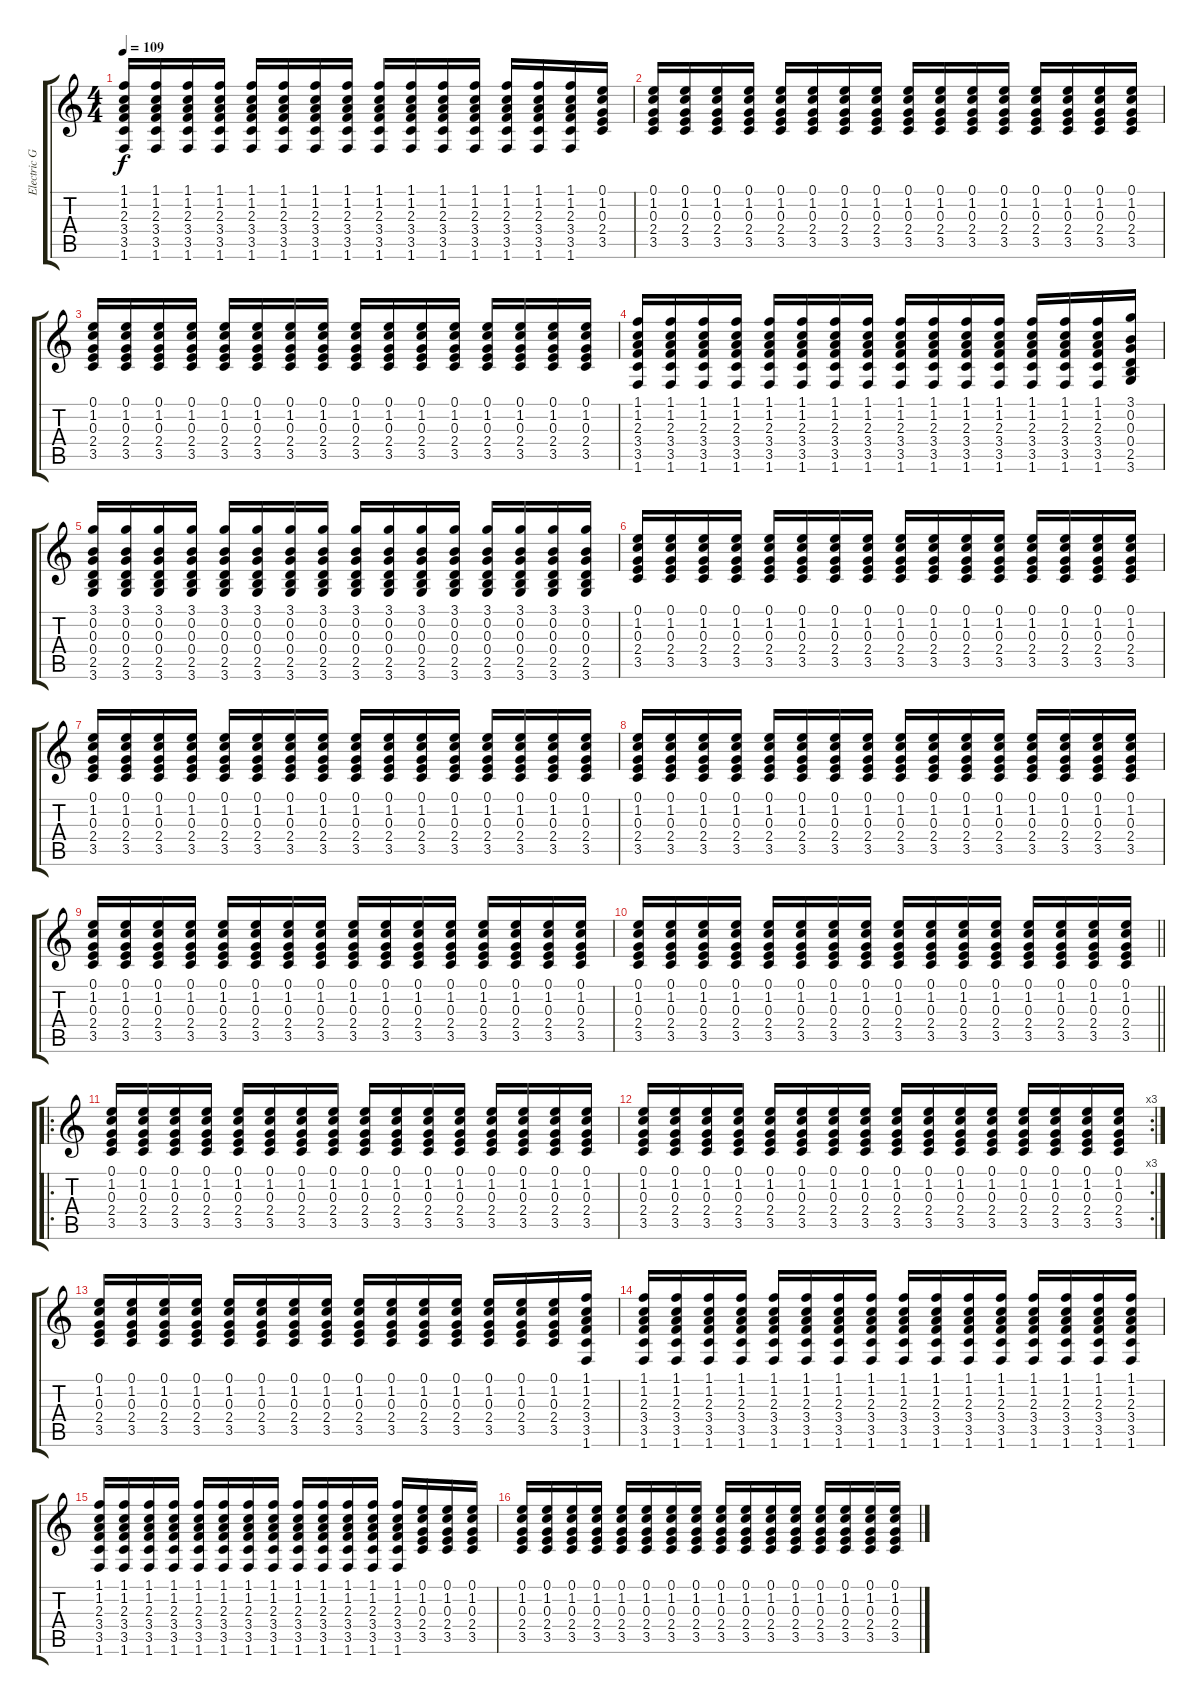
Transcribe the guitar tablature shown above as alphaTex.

\track ("Electric Gtr (Clean Tone)" "Electric G") {instrument electricguitarclean}
\staff {score tabs}
\tuning (E4 B3 G3 D3 A2 E2) {hide}
\ts (4 4)
\tempo 109
\clef g2
\ks c
(1.1 1.2 2.3 3.4 3.5 1.6).16{dy f} (1.1 1.2 2.3 3.4 3.5 1.6).16 (1.1 1.2 2.3 3.4 3.5 1.6).16 (1.1 1.2 2.3 3.4 3.5 1.6).16 (1.1 1.2 2.3 3.4 3.5 1.6).16 (1.1 1.2 2.3 3.4 3.5 1.6).16 (1.1 1.2 2.3 3.4 3.5 1.6).16 (1.1 1.2 2.3 3.4 3.5 1.6).16 (1.1 1.2 2.3 3.4 3.5 1.6).16 (1.1 1.2 2.3 3.4 3.5 1.6).16 (1.1 1.2 2.3 3.4 3.5 1.6).16 (1.1 1.2 2.3 3.4 3.5 1.6).16 (1.1 1.2 2.3 3.4 3.5 1.6).16 (1.1 1.2 2.3 3.4 3.5 1.6).16 (1.1 1.2 2.3 3.4 3.5 1.6).16 (0.1 1.2 0.3 2.4 3.5).16 |
(0.1 1.2 0.3 2.4 3.5).16 (0.1 1.2 0.3 2.4 3.5).16 (0.1 1.2 0.3 2.4 3.5).16 (0.1 1.2 0.3 2.4 3.5).16 (0.1 1.2 0.3 2.4 3.5).16 (0.1 1.2 0.3 2.4 3.5).16 (0.1 1.2 0.3 2.4 3.5).16 (0.1 1.2 0.3 2.4 3.5).16 (0.1 1.2 0.3 2.4 3.5).16 (0.1 1.2 0.3 2.4 3.5).16 (0.1 1.2 0.3 2.4 3.5).16 (0.1 1.2 0.3 2.4 3.5).16 (0.1 1.2 0.3 2.4 3.5).16 (0.1 1.2 0.3 2.4 3.5).16 (0.1 1.2 0.3 2.4 3.5).16 (0.1 1.2 0.3 2.4 3.5).16 |
(0.1 1.2 0.3 2.4 3.5).16 (0.1 1.2 0.3 2.4 3.5).16 (0.1 1.2 0.3 2.4 3.5).16 (0.1 1.2 0.3 2.4 3.5).16 (0.1 1.2 0.3 2.4 3.5).16 (0.1 1.2 0.3 2.4 3.5).16 (0.1 1.2 0.3 2.4 3.5).16 (0.1 1.2 0.3 2.4 3.5).16 (0.1 1.2 0.3 2.4 3.5).16 (0.1 1.2 0.3 2.4 3.5).16 (0.1 1.2 0.3 2.4 3.5).16 (0.1 1.2 0.3 2.4 3.5).16 (0.1 1.2 0.3 2.4 3.5).16 (0.1 1.2 0.3 2.4 3.5).16 (0.1 1.2 0.3 2.4 3.5).16 (0.1 1.2 0.3 2.4 3.5).16 |
(1.1 1.2 2.3 3.4 3.5 1.6).16 (1.1 1.2 2.3 3.4 3.5 1.6).16 (1.1 1.2 2.3 3.4 3.5 1.6).16 (1.1 1.2 2.3 3.4 3.5 1.6).16 (1.1 1.2 2.3 3.4 3.5 1.6).16 (1.1 1.2 2.3 3.4 3.5 1.6).16 (1.1 1.2 2.3 3.4 3.5 1.6).16 (1.1 1.2 2.3 3.4 3.5 1.6).16 (1.1 1.2 2.3 3.4 3.5 1.6).16 (1.1 1.2 2.3 3.4 3.5 1.6).16 (1.1 1.2 2.3 3.4 3.5 1.6).16 (1.1 1.2 2.3 3.4 3.5 1.6).16 (1.1 1.2 2.3 3.4 3.5 1.6).16 (1.1 1.2 2.3 3.4 3.5 1.6).16 (1.1 1.2 2.3 3.4 3.5 1.6).16 (3.1 0.2 0.3 0.4 2.5 3.6).16 |
(3.1 0.2 0.3 0.4 2.5 3.6).16 (3.1 0.2 0.3 0.4 2.5 3.6).16 (3.1 0.2 0.3 0.4 2.5 3.6).16 (3.1 0.2 0.3 0.4 2.5 3.6).16 (3.1 0.2 0.3 0.4 2.5 3.6).16 (3.1 0.2 0.3 0.4 2.5 3.6).16 (3.1 0.2 0.3 0.4 2.5 3.6).16 (3.1 0.2 0.3 0.4 2.5 3.6).16 (3.1 0.2 0.3 0.4 2.5 3.6).16 (3.1 0.2 0.3 0.4 2.5 3.6).16 (3.1 0.2 0.3 0.4 2.5 3.6).16 (3.1 0.2 0.3 0.4 2.5 3.6).16 (3.1 0.2 0.3 0.4 2.5 3.6).16 (3.1 0.2 0.3 0.4 2.5 3.6).16 (3.1 0.2 0.3 0.4 2.5 3.6).16 (3.1 0.2 0.3 0.4 2.5 3.6).16 |
(0.1 1.2 0.3 2.4 3.5).16 (0.1 1.2 0.3 2.4 3.5).16 (0.1 1.2 0.3 2.4 3.5).16 (0.1 1.2 0.3 2.4 3.5).16 (0.1 1.2 0.3 2.4 3.5).16 (0.1 1.2 0.3 2.4 3.5).16 (0.1 1.2 0.3 2.4 3.5).16 (0.1 1.2 0.3 2.4 3.5).16 (0.1 1.2 0.3 2.4 3.5).16 (0.1 1.2 0.3 2.4 3.5).16 (0.1 1.2 0.3 2.4 3.5).16 (0.1 1.2 0.3 2.4 3.5).16 (0.1 1.2 0.3 2.4 3.5).16 (0.1 1.2 0.3 2.4 3.5).16 (0.1 1.2 0.3 2.4 3.5).16 (0.1 1.2 0.3 2.4 3.5).16 |
(0.1 1.2 0.3 2.4 3.5).16 (0.1 1.2 0.3 2.4 3.5).16 (0.1 1.2 0.3 2.4 3.5).16 (0.1 1.2 0.3 2.4 3.5).16 (0.1 1.2 0.3 2.4 3.5).16 (0.1 1.2 0.3 2.4 3.5).16 (0.1 1.2 0.3 2.4 3.5).16 (0.1 1.2 0.3 2.4 3.5).16 (0.1 1.2 0.3 2.4 3.5).16 (0.1 1.2 0.3 2.4 3.5).16 (0.1 1.2 0.3 2.4 3.5).16 (0.1 1.2 0.3 2.4 3.5).16 (0.1 1.2 0.3 2.4 3.5).16 (0.1 1.2 0.3 2.4 3.5).16 (0.1 1.2 0.3 2.4 3.5).16 (0.1 1.2 0.3 2.4 3.5).16 |
(0.1 1.2 0.3 2.4 3.5).16 (0.1 1.2 0.3 2.4 3.5).16 (0.1 1.2 0.3 2.4 3.5).16 (0.1 1.2 0.3 2.4 3.5).16 (0.1 1.2 0.3 2.4 3.5).16 (0.1 1.2 0.3 2.4 3.5).16 (0.1 1.2 0.3 2.4 3.5).16 (0.1 1.2 0.3 2.4 3.5).16 (0.1 1.2 0.3 2.4 3.5).16 (0.1 1.2 0.3 2.4 3.5).16 (0.1 1.2 0.3 2.4 3.5).16 (0.1 1.2 0.3 2.4 3.5).16 (0.1 1.2 0.3 2.4 3.5).16 (0.1 1.2 0.3 2.4 3.5).16 (0.1 1.2 0.3 2.4 3.5).16 (0.1 1.2 0.3 2.4 3.5).16 |
(0.1 1.2 0.3 2.4 3.5).16 (0.1 1.2 0.3 2.4 3.5).16 (0.1 1.2 0.3 2.4 3.5).16 (0.1 1.2 0.3 2.4 3.5).16 (0.1 1.2 0.3 2.4 3.5).16 (0.1 1.2 0.3 2.4 3.5).16 (0.1 1.2 0.3 2.4 3.5).16 (0.1 1.2 0.3 2.4 3.5).16 (0.1 1.2 0.3 2.4 3.5).16 (0.1 1.2 0.3 2.4 3.5).16 (0.1 1.2 0.3 2.4 3.5).16 (0.1 1.2 0.3 2.4 3.5).16 (0.1 1.2 0.3 2.4 3.5).16 (0.1 1.2 0.3 2.4 3.5).16 (0.1 1.2 0.3 2.4 3.5).16 (0.1 1.2 0.3 2.4 3.5).16 |
\barLineRight lightlight
(0.1 1.2 0.3 2.4 3.5).16 (0.1 1.2 0.3 2.4 3.5).16 (0.1 1.2 0.3 2.4 3.5).16 (0.1 1.2 0.3 2.4 3.5).16 (0.1 1.2 0.3 2.4 3.5).16 (0.1 1.2 0.3 2.4 3.5).16 (0.1 1.2 0.3 2.4 3.5).16 (0.1 1.2 0.3 2.4 3.5).16 (0.1 1.2 0.3 2.4 3.5).16 (0.1 1.2 0.3 2.4 3.5).16 (0.1 1.2 0.3 2.4 3.5).16 (0.1 1.2 0.3 2.4 3.5).16 (0.1 1.2 0.3 2.4 3.5).16 (0.1 1.2 0.3 2.4 3.5).16 (0.1 1.2 0.3 2.4 3.5).16 (0.1 1.2 0.3 2.4 3.5).16 |
\ro
(0.1 1.2 0.3 2.4 3.5).16 (0.1 1.2 0.3 2.4 3.5).16 (0.1 1.2 0.3 2.4 3.5).16 (0.1 1.2 0.3 2.4 3.5).16 (0.1 1.2 0.3 2.4 3.5).16 (0.1 1.2 0.3 2.4 3.5).16 (0.1 1.2 0.3 2.4 3.5).16 (0.1 1.2 0.3 2.4 3.5).16 (0.1 1.2 0.3 2.4 3.5).16 (0.1 1.2 0.3 2.4 3.5).16 (0.1 1.2 0.3 2.4 3.5).16 (0.1 1.2 0.3 2.4 3.5).16 (0.1 1.2 0.3 2.4 3.5).16 (0.1 1.2 0.3 2.4 3.5).16 (0.1 1.2 0.3 2.4 3.5).16 (0.1 1.2 0.3 2.4 3.5).16 |
\rc 3
(0.1 1.2 0.3 2.4 3.5).16 (0.1 1.2 0.3 2.4 3.5).16 (0.1 1.2 0.3 2.4 3.5).16 (0.1 1.2 0.3 2.4 3.5).16 (0.1 1.2 0.3 2.4 3.5).16 (0.1 1.2 0.3 2.4 3.5).16 (0.1 1.2 0.3 2.4 3.5).16 (0.1 1.2 0.3 2.4 3.5).16 (0.1 1.2 0.3 2.4 3.5).16 (0.1 1.2 0.3 2.4 3.5).16 (0.1 1.2 0.3 2.4 3.5).16 (0.1 1.2 0.3 2.4 3.5).16 (0.1 1.2 0.3 2.4 3.5).16 (0.1 1.2 0.3 2.4 3.5).16 (0.1 1.2 0.3 2.4 3.5).16 (0.1 1.2 0.3 2.4 3.5).16 |
(0.1 1.2 0.3 2.4 3.5).16 (0.1 1.2 0.3 2.4 3.5).16 (0.1 1.2 0.3 2.4 3.5).16 (0.1 1.2 0.3 2.4 3.5).16 (0.1 1.2 0.3 2.4 3.5).16 (0.1 1.2 0.3 2.4 3.5).16 (0.1 1.2 0.3 2.4 3.5).16 (0.1 1.2 0.3 2.4 3.5).16 (0.1 1.2 0.3 2.4 3.5).16 (0.1 1.2 0.3 2.4 3.5).16 (0.1 1.2 0.3 2.4 3.5).16 (0.1 1.2 0.3 2.4 3.5).16 (0.1 1.2 0.3 2.4 3.5).16 (0.1 1.2 0.3 2.4 3.5).16 (0.1 1.2 0.3 2.4 3.5).16 (1.1 1.2 2.3 3.4 3.5 1.6).16 |
(1.1 1.2 2.3 3.4 3.5 1.6).16 (1.1 1.2 2.3 3.4 3.5 1.6).16 (1.1 1.2 2.3 3.4 3.5 1.6).16 (1.1 1.2 2.3 3.4 3.5 1.6).16 (1.1 1.2 2.3 3.4 3.5 1.6).16 (1.1 1.2 2.3 3.4 3.5 1.6).16 (1.1 1.2 2.3 3.4 3.5 1.6).16 (1.1 1.2 2.3 3.4 3.5 1.6).16 (1.1 1.2 2.3 3.4 3.5 1.6).16 (1.1 1.2 2.3 3.4 3.5 1.6).16 (1.1 1.2 2.3 3.4 3.5 1.6).16 (1.1 1.2 2.3 3.4 3.5 1.6).16 (1.1 1.2 2.3 3.4 3.5 1.6).16 (1.1 1.2 2.3 3.4 3.5 1.6).16 (1.1 1.2 2.3 3.4 3.5 1.6).16 (1.1 1.2 2.3 3.4 3.5 1.6).16 |
(1.1 1.2 2.3 3.4 3.5 1.6).16 (1.1 1.2 2.3 3.4 3.5 1.6).16 (1.1 1.2 2.3 3.4 3.5 1.6).16 (1.1 1.2 2.3 3.4 3.5 1.6).16 (1.1 1.2 2.3 3.4 3.5 1.6).16 (1.1 1.2 2.3 3.4 3.5 1.6).16 (1.1 1.2 2.3 3.4 3.5 1.6).16 (1.1 1.2 2.3 3.4 3.5 1.6).16 (1.1 1.2 2.3 3.4 3.5 1.6).16 (1.1 1.2 2.3 3.4 3.5 1.6).16 (1.1 1.2 2.3 3.4 3.5 1.6).16 (1.1 1.2 2.3 3.4 3.5 1.6).16 (1.1 1.2 2.3 3.4 3.5 1.6).16 (0.1 1.2 0.3 2.4 3.5).16 (0.1 1.2 0.3 2.4 3.5).16 (0.1 1.2 0.3 2.4 3.5).16 |
(0.1 1.2 0.3 2.4 3.5).16 (0.1 1.2 0.3 2.4 3.5).16 (0.1 1.2 0.3 2.4 3.5).16 (0.1 1.2 0.3 2.4 3.5).16 (0.1 1.2 0.3 2.4 3.5).16 (0.1 1.2 0.3 2.4 3.5).16 (0.1 1.2 0.3 2.4 3.5).16 (0.1 1.2 0.3 2.4 3.5).16 (0.1 1.2 0.3 2.4 3.5).16 (0.1 1.2 0.3 2.4 3.5).16 (0.1 1.2 0.3 2.4 3.5).16 (0.1 1.2 0.3 2.4 3.5).16 (0.1 1.2 0.3 2.4 3.5).16 (0.1 1.2 0.3 2.4 3.5).16 (0.1 1.2 0.3 2.4 3.5).16 (0.1 1.2 0.3 2.4 3.5).16
